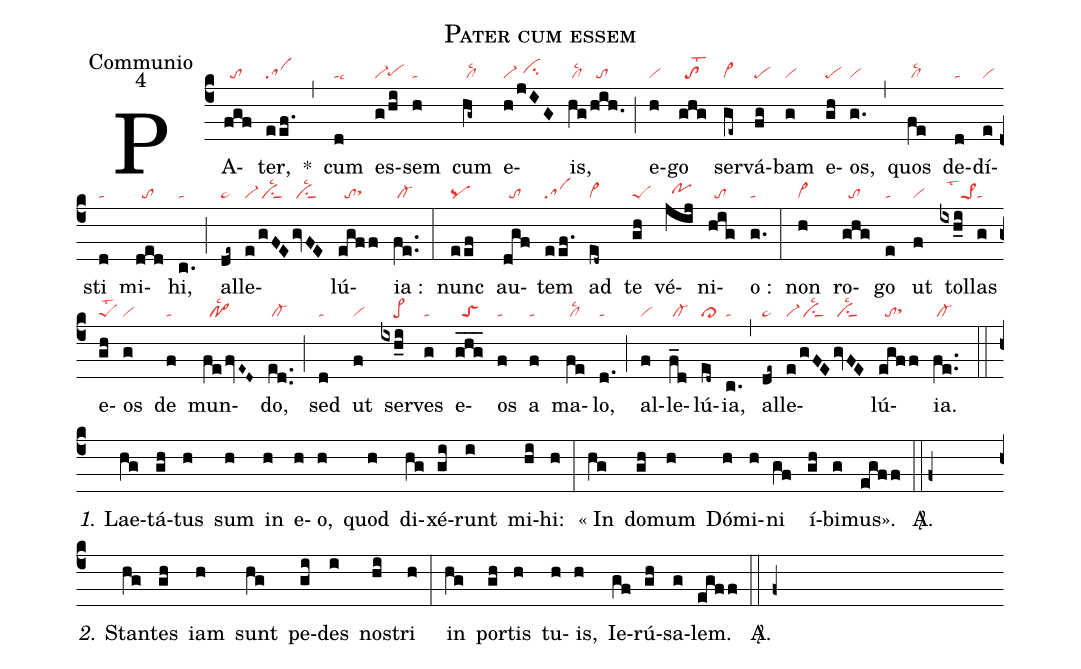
name:Pater cum essem;
office-part:Communio;
mode:4;
nabc-lines:1;
%%
(c4) PA(fgf|//to)ter,(eef.|sa) *(,)
cum(d|talsc6) es(g|vi-|/hi|pehg)sem(h|ta) cum(hg~|/cllsc2) e(h|vi-|jIG|//cihh)is,(hg|/cllsc2|/hih.|//to) (;)
e(h|vi)go(ghg|//tolst2) ser(ge~|cl~)vá(fg|pe)bam(g|vi) e(gh|pe)os,(g.|vi) (,)
quos(fe|/cllsc2) de(d|ta)dí(e|vi)sti(d|ta) mi(ded|//to)hi,(c.|ta) (;)
al(de~|pe~)le(e|vi-|gFE|/ciSlsc2|/gvFE|/ciSlsc2)lú(egff|//tosthh){ia} :(fe..|/cl-) (:)
nunc(eef|pq) au(dgf|//to)tem(eef.|sa) ad(ed~|cl~) te(gh|peS) vé(jij|//pohh)ni(hig|//to)o :(g.|ta) (:)
non(h|vi>) ro(ghg|//to)go(e|ta) ut(f|vi) tol(ixh_i|//pe>1lst1)las(g|ta) e(gh|peSlst2)os(g|vi) de(f|ta) mun(fe/fvE~D~|//po>lsc2)do,(ed..|/cl-) (;)
sed(d|ta) ut(f|vi) ser(ixh_i|////pe>)ves(g|ta) e(ghg___|//toS)os(f|ta) a(f|ta) ma(fe|/cllsc2)lo,(d.|ta) (;)
al(f|vi)le(f_d|/cl-)lú(ed~|ci~){ia},(c.|ta) (,)
al(de~|pe~)le(e|vi-|gFE|/ciSlsc2|/gvFE|/ciSlsc2)lú(egff|//tosthh){ia}.(fe..|/cl-) (::)

<i>1.</i> Lae(hg)tá(gh)tus(h) sum(h) in(h) e(h)o,(h) quod(h) di(hg)xé(gi)runt(i) mi(hi)hi:(h) (:)
« In(hg) do(gh)mum(h) Dó(h)mi(h)ni(gf) í(gh)bi(g)mus».(egff) <sp>A/</sp>.(::f+Z)

<i>2.</i> Stan(hg)tes(gh) iam(h) sunt(hg) pe(gi)des(i) nos(hi)tri(h) (:)
in(hg) por(gh)tis(h) tu(h)is,(h) Ie(gf)rú(gh)sa(g)lem.(egff) <sp>A/</sp>.(::f+)
